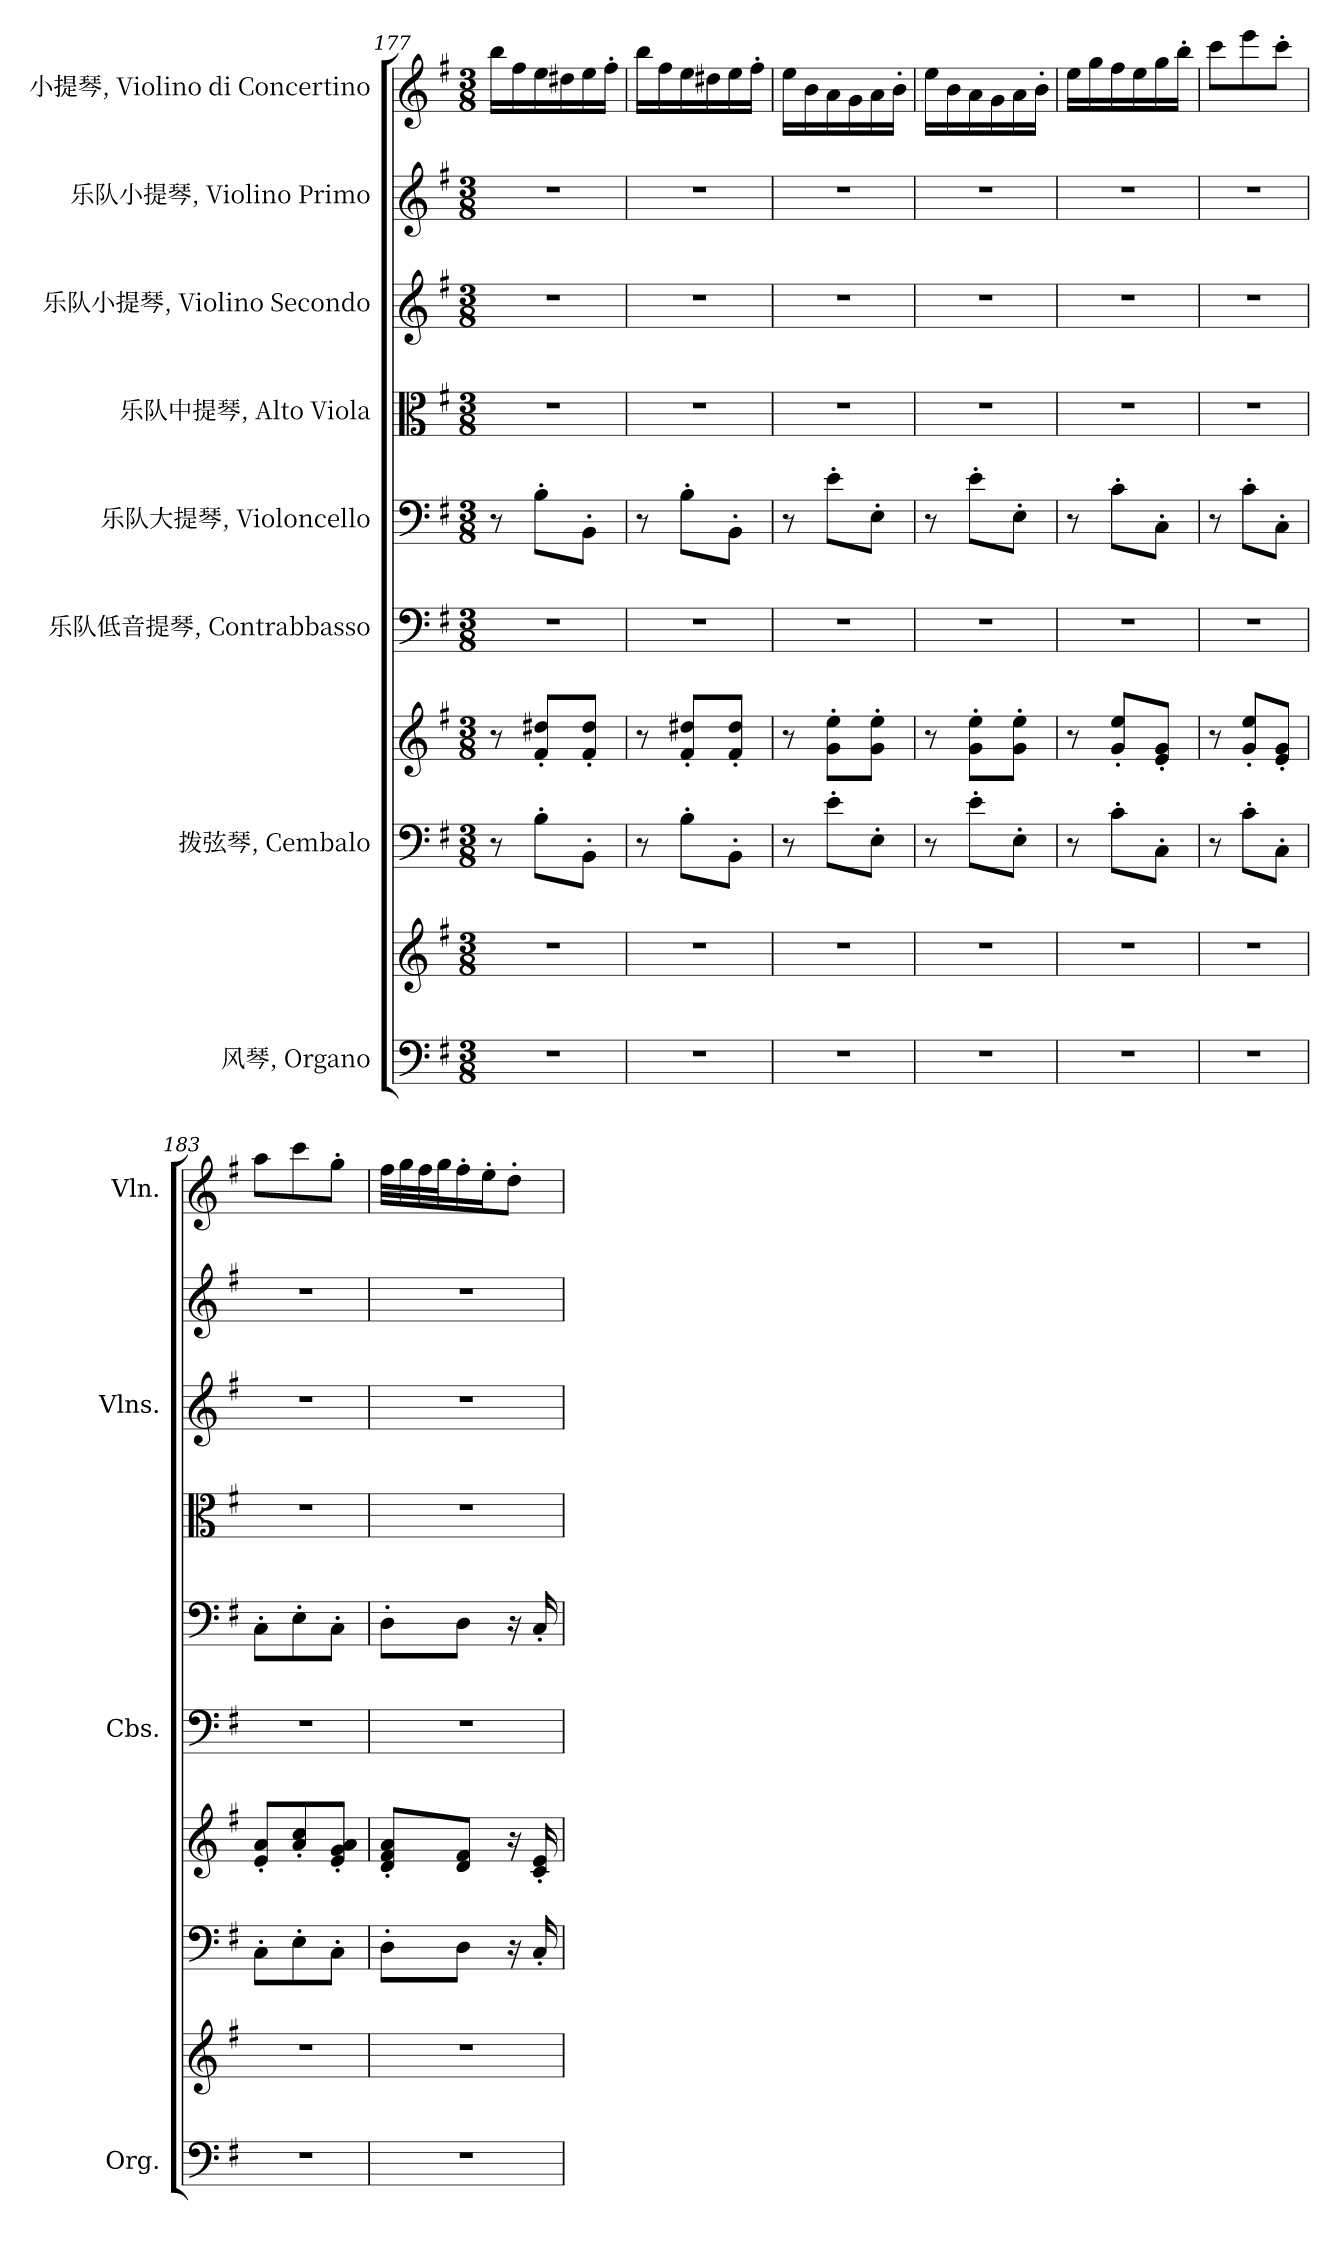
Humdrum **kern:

**kern	**kern	**kern	**kern	**kern	**kern	**kern	**kern	**kern	**kern
*part8	*part8	*part7	*part7	*part6	*part5	*part4	*part3	*part2	*part1
*staff10	*staff9	*staff8	*staff7	*staff6	*staff5	*staff4	*staff3	*staff2	*staff1
*I"风琴, Organo	*	*I"拨弦琴, Cembalo	*	*I"乐队低音提琴, Contrabbasso	*I"乐队大提琴, Violoncello	*I"乐队中提琴, Alto Viola	*I"乐队小提琴, Violino Secondo	*I"乐队小提琴, Violino Primo	*I"小提琴, Violino di Concertino
*I'Org.	*	*	*	*I'Cbs.	*	*	*I'Vlns.	*	*I'Vln.
!!LO:PB:g=z
*clefF4	*clefG2	*clefF4	*clefG2	*clefF4	*clefF4	*clefC3	*clefG2	*clefG2	*clefG2
*	*	*	*	*ITrd7c12	*	*	*	*	*
*k[f#]	*k[f#]	*k[f#]	*k[f#]	*k[f#]	*k[f#]	*k[f#]	*k[f#]	*k[f#]	*k[f#]
*M3/8	*M3/8	*M3/8	*M3/8	*M3/8	*M3/8	*M3/8	*M3/8	*M3/8	*M3/8
=177	=177	=177	=177	=177	=177	=177	=177	=177	=177
4.r	4.r	8r	8r	4.r	8r	4.r	4.r	4.r	16bb\LL
.	.	.	.	.	.	.	.	.	16ff#\
.	.	8B'\L	8f#/' 8dd#X/'L	.	8B'\L	.	.	.	16ee\
.	.	.	.	.	.	.	.	.	16dd#X\
.	.	8BB'\J	8f#/' 8dd#/'J	.	8BB'\J	.	.	.	16ee\
.	.	.	.	.	.	.	.	.	16ff#'\JJ
=178	=178	=178	=178	=178	=178	=178	=178	=178	=178
4.r	4.r	8r	8r	4.r	8r	4.r	4.r	4.r	16bb\LL
.	.	.	.	.	.	.	.	.	16ff#\
.	.	8B'\L	8f#/' 8dd#X/'L	.	8B'\L	.	.	.	16ee\
.	.	.	.	.	.	.	.	.	16dd#X\
.	.	8BB'\J	8f#/' 8dd#/'J	.	8BB'\J	.	.	.	16ee\
.	.	.	.	.	.	.	.	.	16ff#'\JJ
=179	=179	=179	=179	=179	=179	=179	=179	=179	=179
4.r	4.r	8r	8r	4.r	8r	4.r	4.r	4.r	16ee\LL
.	.	.	.	.	.	.	.	.	16b\
.	.	8e'\L	8g\' 8ee\'L	.	8e'\L	.	.	.	16a\
.	.	.	.	.	.	.	.	.	16g\
.	.	8E'\J	8g\' 8ee\'J	.	8E'\J	.	.	.	16a\
.	.	.	.	.	.	.	.	.	16b'\JJ
=180	=180	=180	=180	=180	=180	=180	=180	=180	=180
4.r	4.r	8r	8r	4.r	8r	4.r	4.r	4.r	16ee\LL
.	.	.	.	.	.	.	.	.	16b\
.	.	8e'\L	8g\' 8ee\'L	.	8e'\L	.	.	.	16a\
.	.	.	.	.	.	.	.	.	16g\
.	.	8E'\J	8g\' 8ee\'J	.	8E'\J	.	.	.	16a\
.	.	.	.	.	.	.	.	.	16b'\JJ
=181	=181	=181	=181	=181	=181	=181	=181	=181	=181
4.r	4.r	8r	8r	4.r	8r	4.r	4.r	4.r	16ee\LL
.	.	.	.	.	.	.	.	.	16gg\
.	.	8c'\L	8g/' 8ee/'L	.	8c'\L	.	.	.	16ff#\
.	.	.	.	.	.	.	.	.	16ee\
.	.	8C'\J	8e/' 8g/'J	.	8C'\J	.	.	.	16gg\
.	.	.	.	.	.	.	.	.	16bb'\JJ
=182	=182	=182	=182	=182	=182	=182	=182	=182	=182
4.r	4.r	8r	8r	4.r	8r	4.r	4.r	4.r	8ccc\L
.	.	8c'\L	8g/' 8ee/'L	.	8c'\L	.	.	.	8eee\
.	.	8C'\J	8e/' 8g/'J	.	8C'\J	.	.	.	8ccc'\J
!!LO:PB:g=z
=183	=183	=183	=183	=183	=183	=183	=183	=183	=183
4.r	4.r	8C'\L	8e/' 8a/'L	4.r	8C'\L	4.r	4.r	4.r	8aa\L
.	.	8E'\	8a/' 8cc/'	.	8E'\	.	.	.	8ccc\
.	.	8C'\J	8e/' 8g/' 8a/'J	.	8C'\J	.	.	.	8gg'\J
=184	=184	=184	=184	=184	=184	=184	=184	=184	=184
4.r	4.r	8D'\L	8d/' 8f#/' 8a/'L	4.r	8D'\L	4.r	4.r	4.r	32ff#\LLL
.	.	.	.	.	.	.	.	.	32gg\
.	.	.	.	.	.	.	.	.	32ff#\
.	.	.	.	.	.	.	.	.	32gg\J
.	.	8D\J	8d/ 8f#/J	.	8D\J	.	.	.	16ff#'\
.	.	.	.	.	.	.	.	.	16ee'\J
.	.	16r	16r	.	16r	.	.	.	8dd'\J
.	.	16C'/	16c/' 16e/'	.	16C'/	.	.	.	.
=	=	=	=	=	=	=	=	=	=
*-	*-	*-	*-	*-	*-	*-	*-	*-	*-
